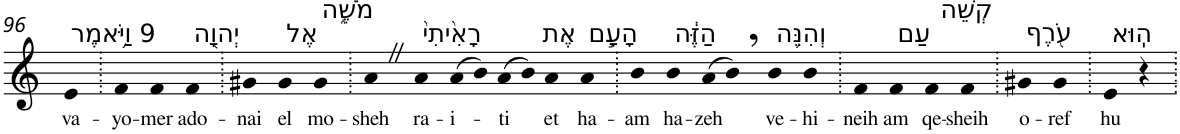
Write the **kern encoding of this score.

**kern	**text
*part1	*part1
*staff1	*staff1
*I"Piano	*
*I'Pno	*
!!LO:PB:g=z
*clefG2	*
*k[]	*
=96	=96
!LO:TX:a:t=9 וַיֹּ֥אמֶר	!
!	!LO:LY:b
4e	va-
=97.	=97.
!	!LO:LY:b
4f	-yo-
!	!LO:LY:b
4f	-mer
!LO:TX:a:t=יְהוָ֖ה	!
!	!LO:LY:b
4f	ado-
=98.	=98.
!	!LO:LY:b
4g#X	-nai
!LO:TX:a:t=אֶל	!
!	!LO:LY:b
4g#	el
!LO:TX:a:t=מֹשֶׁ֑ה	!
!	!LO:LY:b
4g#	mo-
=99.	=99.
!	!LO:LY:b
4aZ	-sheh
!LO:TX:a:t=רָאִ֙יתִי֙	!
!	!LO:LY:b
4a	ra-
!	!LO:LY:b
(8a	-i-
8b)	.
!	!LO:LY:b
(8a	-ti
8b)	.
!LO:TX:a:t=אֶת	!
!	!LO:LY:b
4a	et
!LO:TX:a:t=הָעָ֣ם	!
!	!LO:LY:b
4a	ha-
=100.	=100.
!	!LO:LY:b
4b	-am
!LO:TX:a:t=הַזֶּ֔ה	!
!	!LO:LY:b
4b	ha-
!	!LO:LY:b
(8a	-zeh
8b,)	.
!LO:TX:a:t=וְהִנֵּ֥ה	!
!	!LO:LY:b
4b	ve-
!	!LO:LY:b
4b	-hi-
=101.	=101.
!	!LO:LY:b
4f	-neih
!LO:TX:a:t=עַם	!
!	!LO:LY:b
4f	am
!LO:TX:a:t=קְשֵׁה	!
!	!LO:LY:b
4f	qe-
!	!LO:LY:b
4f	-sheih
=102.	=102.
!LO:TX:a:t=עֹ֖רֶף	!
!	!LO:LY:b
4g#X	o-
!	!LO:LY:b
4g#	-ref
=103.	=103.
!LO:TX:a:t=הֽוּא	!
!	!LO:LY:b
4e	hu
4r	.
=.	=.
*-	*-
